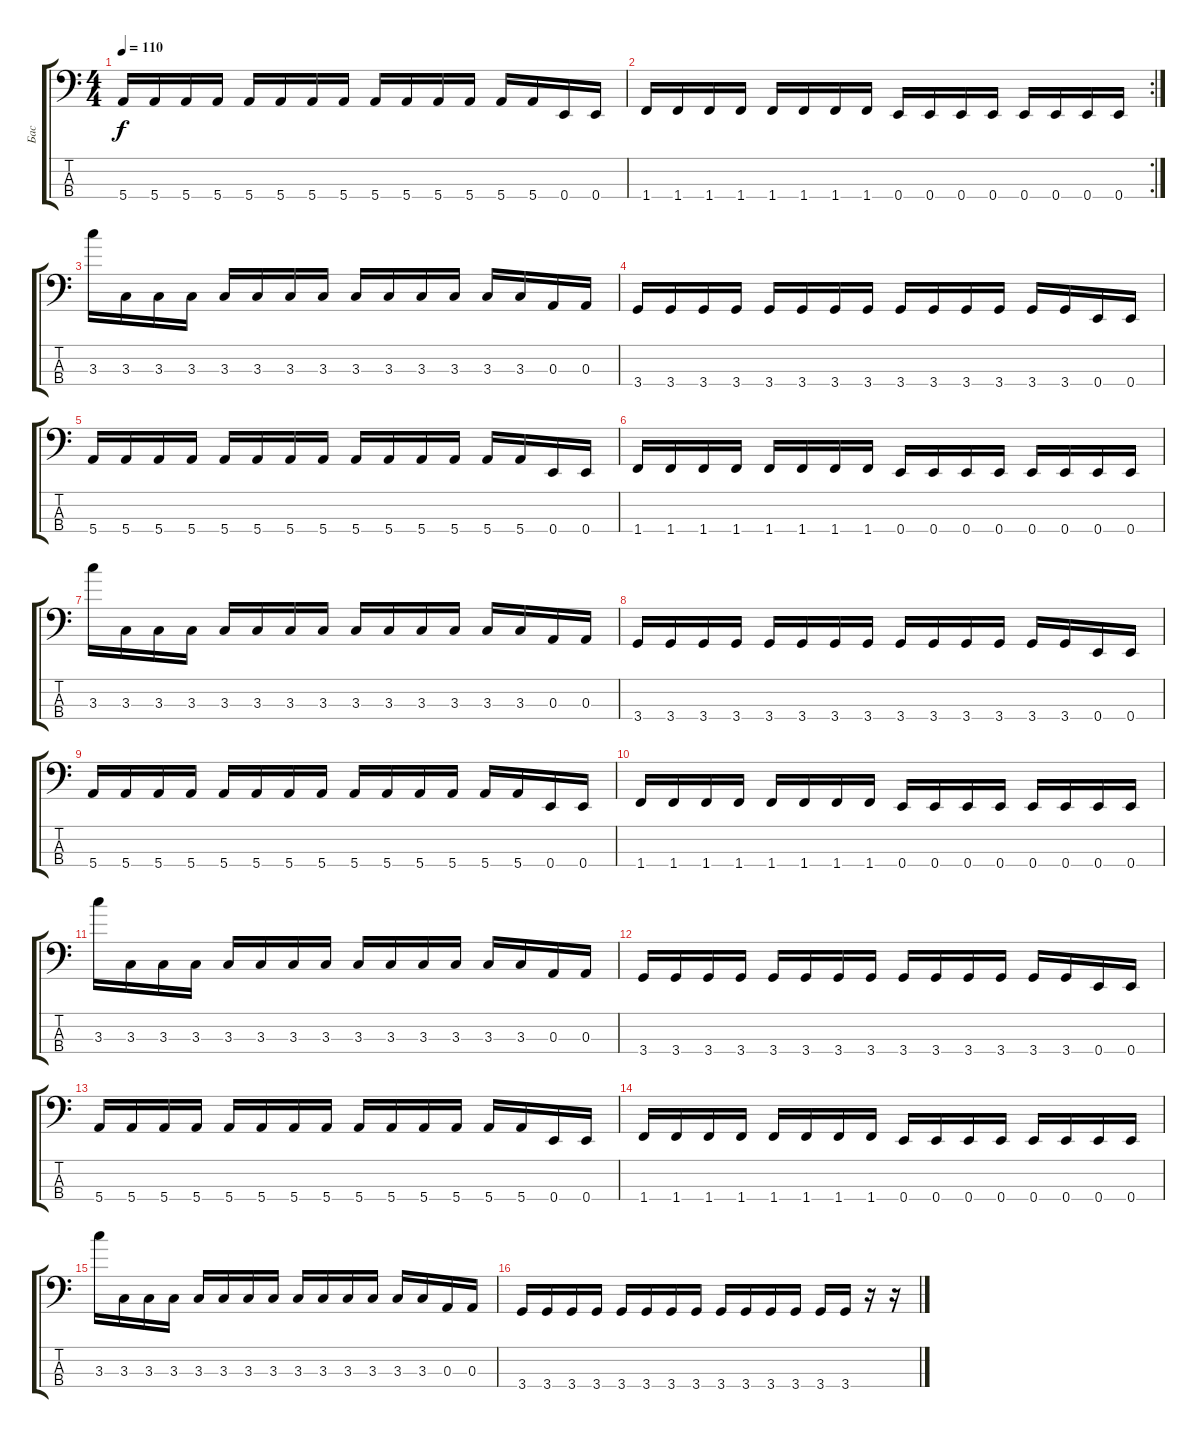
\track ("Бас" "Бас") {instrument electricbasspick}
\staff {score tabs}
\tuning (G2 D2 A1 E1) {hide}
\ts (4 4)
\tempo 110
\clef f4
\ks c
5.4.16{dy f} 5.4.16 5.4.16 5.4.16 5.4.16 5.4.16 5.4.16 5.4.16 5.4.16 5.4.16 5.4.16 5.4.16 5.4.16 5.4.16 0.4.16 0.4.16 |
\rc 2
1.4.16 1.4.16 1.4.16 1.4.16 1.4.16 1.4.16 1.4.16 1.4.16 0.4.16 0.4.16 0.4.16 0.4.16 0.4.16 0.4.16 0.4.16 0.4.16 |
3.3.16{ot 15mb} 3.3.16 3.3.16 3.3.16 3.3.16 3.3.16 3.3.16 3.3.16 3.3.16 3.3.16 3.3.16 3.3.16 3.3.16 3.3.16 0.3.16 0.3.16 |
3.4.16 3.4.16 3.4.16 3.4.16 3.4.16 3.4.16 3.4.16 3.4.16 3.4.16 3.4.16 3.4.16 3.4.16 3.4.16 3.4.16 0.4.16 0.4.16 |
5.4.16 5.4.16 5.4.16 5.4.16 5.4.16 5.4.16 5.4.16 5.4.16 5.4.16 5.4.16 5.4.16 5.4.16 5.4.16 5.4.16 0.4.16 0.4.16 |
1.4.16 1.4.16 1.4.16 1.4.16 1.4.16 1.4.16 1.4.16 1.4.16 0.4.16 0.4.16 0.4.16 0.4.16 0.4.16 0.4.16 0.4.16 0.4.16 |
3.3.16{ot 15mb} 3.3.16 3.3.16 3.3.16 3.3.16 3.3.16 3.3.16 3.3.16 3.3.16 3.3.16 3.3.16 3.3.16 3.3.16 3.3.16 0.3.16 0.3.16 |
3.4.16 3.4.16 3.4.16 3.4.16 3.4.16 3.4.16 3.4.16 3.4.16 3.4.16 3.4.16 3.4.16 3.4.16 3.4.16 3.4.16 0.4.16 0.4.16 |
5.4.16 5.4.16 5.4.16 5.4.16 5.4.16 5.4.16 5.4.16 5.4.16 5.4.16 5.4.16 5.4.16 5.4.16 5.4.16 5.4.16 0.4.16 0.4.16 |
1.4.16 1.4.16 1.4.16 1.4.16 1.4.16 1.4.16 1.4.16 1.4.16 0.4.16 0.4.16 0.4.16 0.4.16 0.4.16 0.4.16 0.4.16 0.4.16 |
3.3.16{ot 15mb} 3.3.16 3.3.16 3.3.16 3.3.16 3.3.16 3.3.16 3.3.16 3.3.16 3.3.16 3.3.16 3.3.16 3.3.16 3.3.16 0.3.16 0.3.16 |
3.4.16 3.4.16 3.4.16 3.4.16 3.4.16 3.4.16 3.4.16 3.4.16 3.4.16 3.4.16 3.4.16 3.4.16 3.4.16 3.4.16 0.4.16 0.4.16 |
5.4.16 5.4.16 5.4.16 5.4.16 5.4.16 5.4.16 5.4.16 5.4.16 5.4.16 5.4.16 5.4.16 5.4.16 5.4.16 5.4.16 0.4.16 0.4.16 |
1.4.16 1.4.16 1.4.16 1.4.16 1.4.16 1.4.16 1.4.16 1.4.16 0.4.16 0.4.16 0.4.16 0.4.16 0.4.16 0.4.16 0.4.16 0.4.16 |
3.3.16{ot 15mb} 3.3.16 3.3.16 3.3.16 3.3.16 3.3.16 3.3.16 3.3.16 3.3.16 3.3.16 3.3.16 3.3.16 3.3.16 3.3.16 0.3.16 0.3.16 |
3.4.16 3.4.16 3.4.16 3.4.16 3.4.16 3.4.16 3.4.16 3.4.16 3.4.16 3.4.16 3.4.16 3.4.16 3.4.16 3.4.16 r.16 r.16
